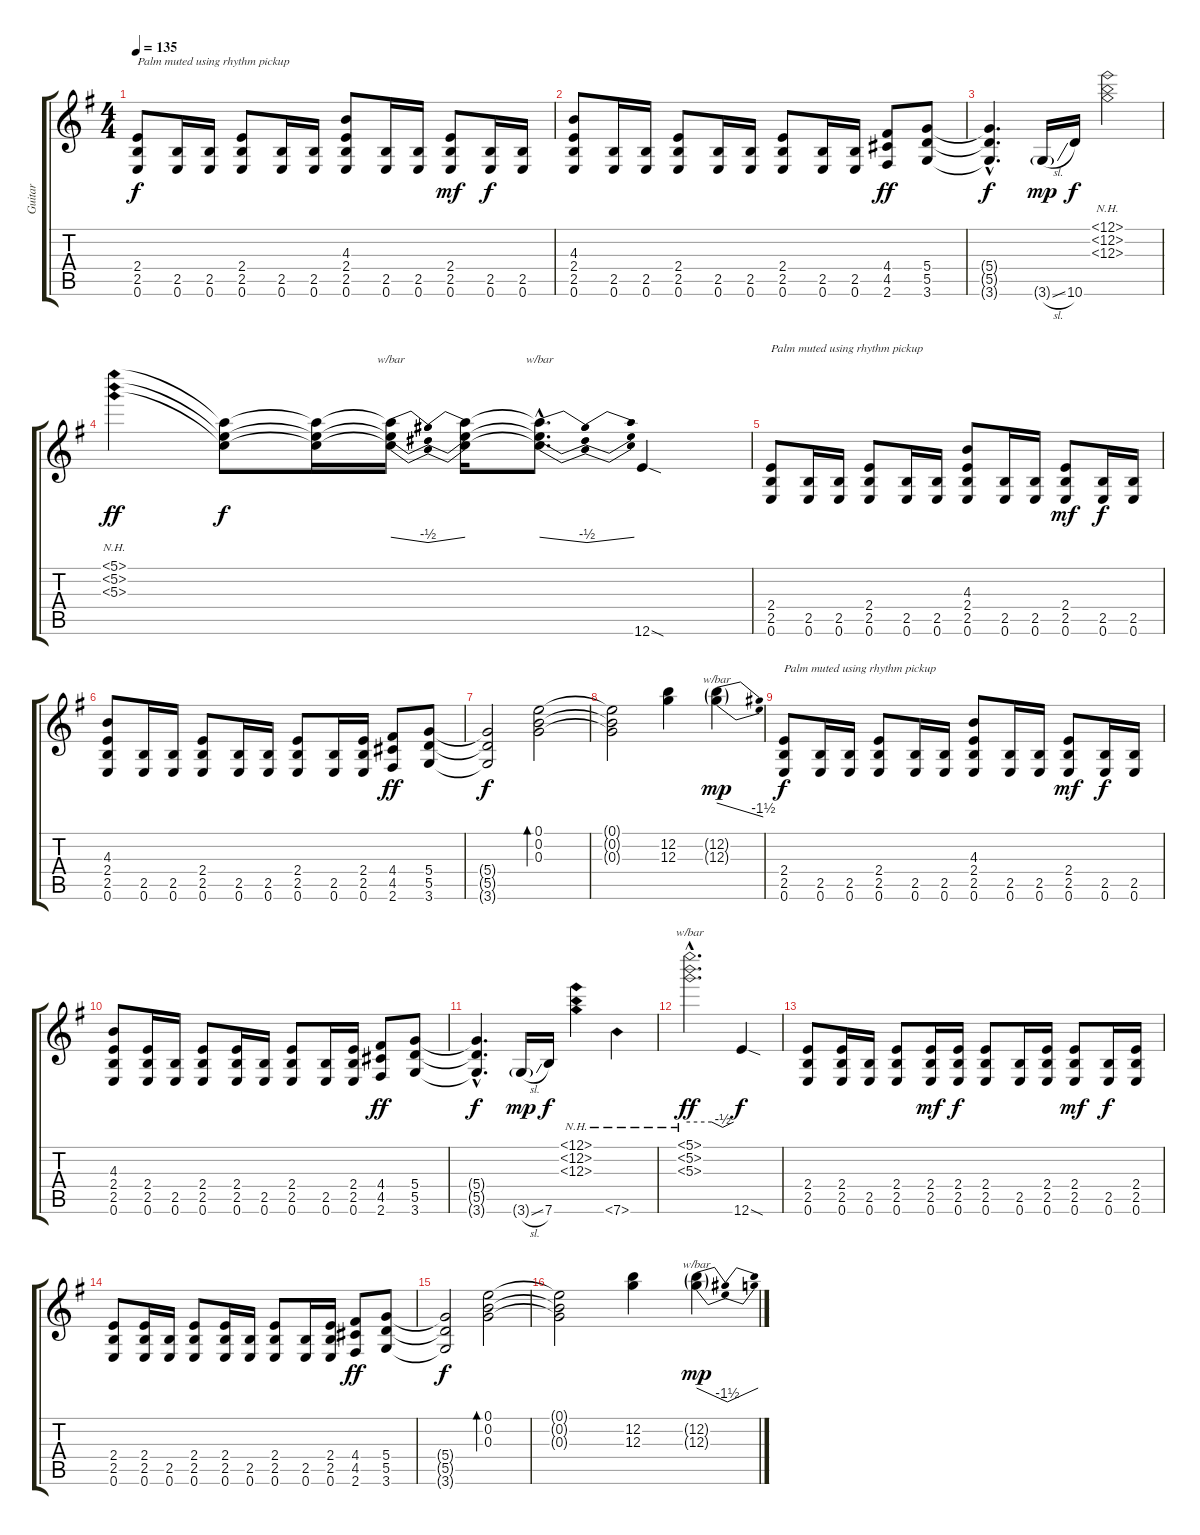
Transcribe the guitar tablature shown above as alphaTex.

\track ("Guitar" "Guitar") {instrument distortionguitar}
\staff {score tabs}
\tuning (E4 B3 G3 D3 A2 E2) {hide}
\ts (4 4)
\tempo 135
\clef g2
\ks g
(2.4 2.5 0.6).8{txt "Palm muted using rhythm pickup" dy f instrument distortionguitar} (2.5 0.6).16 (2.5 0.6).16 (2.4 2.5 0.6).8 (2.5 0.6).16 (2.5 0.6).16 (4.3 2.4 2.5 0.6).8 (2.5 0.6).16 (2.5 0.6).16 (2.4 2.5 0.6).8{dy mf} (2.5 0.6).16{dy f} (2.5 0.6).16 |
(4.3 2.4 2.5 0.6).8 (2.5 0.6).16 (2.5 0.6).16 (2.4 2.5 0.6).8 (2.5 0.6).16 (2.5 0.6).16 (2.4 2.5 0.6).8 (2.5 0.6).16 (2.5 0.6).16 (4.4 4.5 2.6).8{dy ff} (5.4 5.5 3.6).8 |
(5.4{hac t} 5.5{hac t} 3.6{hac t}).4{d dy f} 3.6{sl g}.16{dy mp} 10.6.16{dy f} (12.1{nh} 12.2{nh} 12.3{nh}).2 |
(5.1{nh} 5.2{nh} 5.3{nh}).4{dy ff} (5.1{t} 5.2{t} 5.3{t}).8{dy f} (5.1{t} 5.2{t} 5.3{t}).16 (5.1{t} 5.2{t} 5.3{t}).16{tbe (dip default 0 0 30 -2 60 0)} (5.1{t} 5.2{t} 5.3{t}).16 (5.1{hac t} 5.2{hac t} 5.3{hac t}).8{d tbe (dip default 0 0 30 -2 60 0)} 12.6{sod}.4 |
(2.4 2.5 0.6).8{txt "Palm muted using rhythm pickup"} (2.5 0.6).16 (2.5 0.6).16 (2.4 2.5 0.6).8 (2.5 0.6).16 (2.5 0.6).16 (4.3 2.4 2.5 0.6).8 (2.5 0.6).16 (2.5 0.6).16 (2.4 2.5 0.6).8{dy mf} (2.5 0.6).16{dy f} (2.5 0.6).16 |
(4.3 2.4 2.5 0.6).8 (2.5 0.6).16 (2.5 0.6).16 (2.4 2.5 0.6).8 (2.5 0.6).16 (2.5 0.6).16 (2.4 2.5 0.6).8 (2.5 0.6).16 (2.4 2.5 0.6).16 (4.4 4.5 2.6).8{dy ff} (5.4 5.5 3.6).8 |
(5.4{t} 5.5{t} 3.6{t}).2{dy f} (0.1 0.2 0.3).2{bd 240} |
(0.1{t} 0.2{t} 0.3{t}).2 (12.2 12.3).4 (12.2{g} 12.3{g}).4{tbe (dive default 0 0 60 -6) dy mp} |
(2.4 2.5 0.6).8{txt "Palm muted using rhythm pickup" dy f} (2.5 0.6).16 (2.5 0.6).16 (2.4 2.5 0.6).8 (2.5 0.6).16 (2.5 0.6).16 (4.3 2.4 2.5 0.6).8 (2.5 0.6).16 (2.5 0.6).16 (2.4 2.5 0.6).8{dy mf} (2.5 0.6).16{dy f} (2.5 0.6).16 |
(4.3 2.4 2.5 0.6).8 (2.4 2.5 0.6).16 (2.5 0.6).16 (2.4 2.5 0.6).8 (2.4 2.5 0.6).16 (2.5 0.6).16 (2.4 2.5 0.6).8 (2.5 0.6).16 (2.4 2.5 0.6).16 (4.4 4.5 2.6).8{dy ff} (5.4 5.5 3.6).8 |
(5.4{hac t} 5.5{hac t} 3.6{hac t}).4{d dy f} 3.6{sl g}.16{dy mp} 7.6.16{dy f} (12.1{nh} 12.2{nh} 12.3{nh}).4 7.6{nh}.4 |
(5.1{nh hac} 5.2{nh hac} 5.3{nh hac}).2{d tbe (custom default 0 0 30 0 45 -2 60 0) dy ff} 12.6{sod}.4{dy f} |
(2.4 2.5 0.6).8 (2.4 2.5 0.6).16 (2.5 0.6).16 (2.4 2.5 0.6).8 (2.4 2.5 0.6).16{dy mf} (2.4 2.5 0.6).16{dy f} (2.4 2.5 0.6).8 (2.5 0.6).16 (2.4 2.5 0.6).16 (2.4 2.5 0.6).8{dy mf} (2.5 0.6).16{dy f} (2.4 2.5 0.6).16 |
(2.4 2.5 0.6).8 (2.4 2.5 0.6).16 (2.5 0.6).16 (2.4 2.5 0.6).8 (2.4 2.5 0.6).16 (2.5 0.6).16 (2.4 2.5 0.6).8 (2.5 0.6).16 (2.4 2.5 0.6).16 (4.4 4.5 2.6).8{dy ff} (5.4 5.5 3.6).8 |
(5.4{t} 5.5{t} 3.6{t}).2{dy f} (0.1 0.2 0.3).2{bd 240} |
(0.1{t} 0.2{t} 0.3{t}).2 (12.2 12.3).4 (12.2{g} 12.3{g}).4{tbe (dip default 0 0 30 -6 60 0) dy mp}
